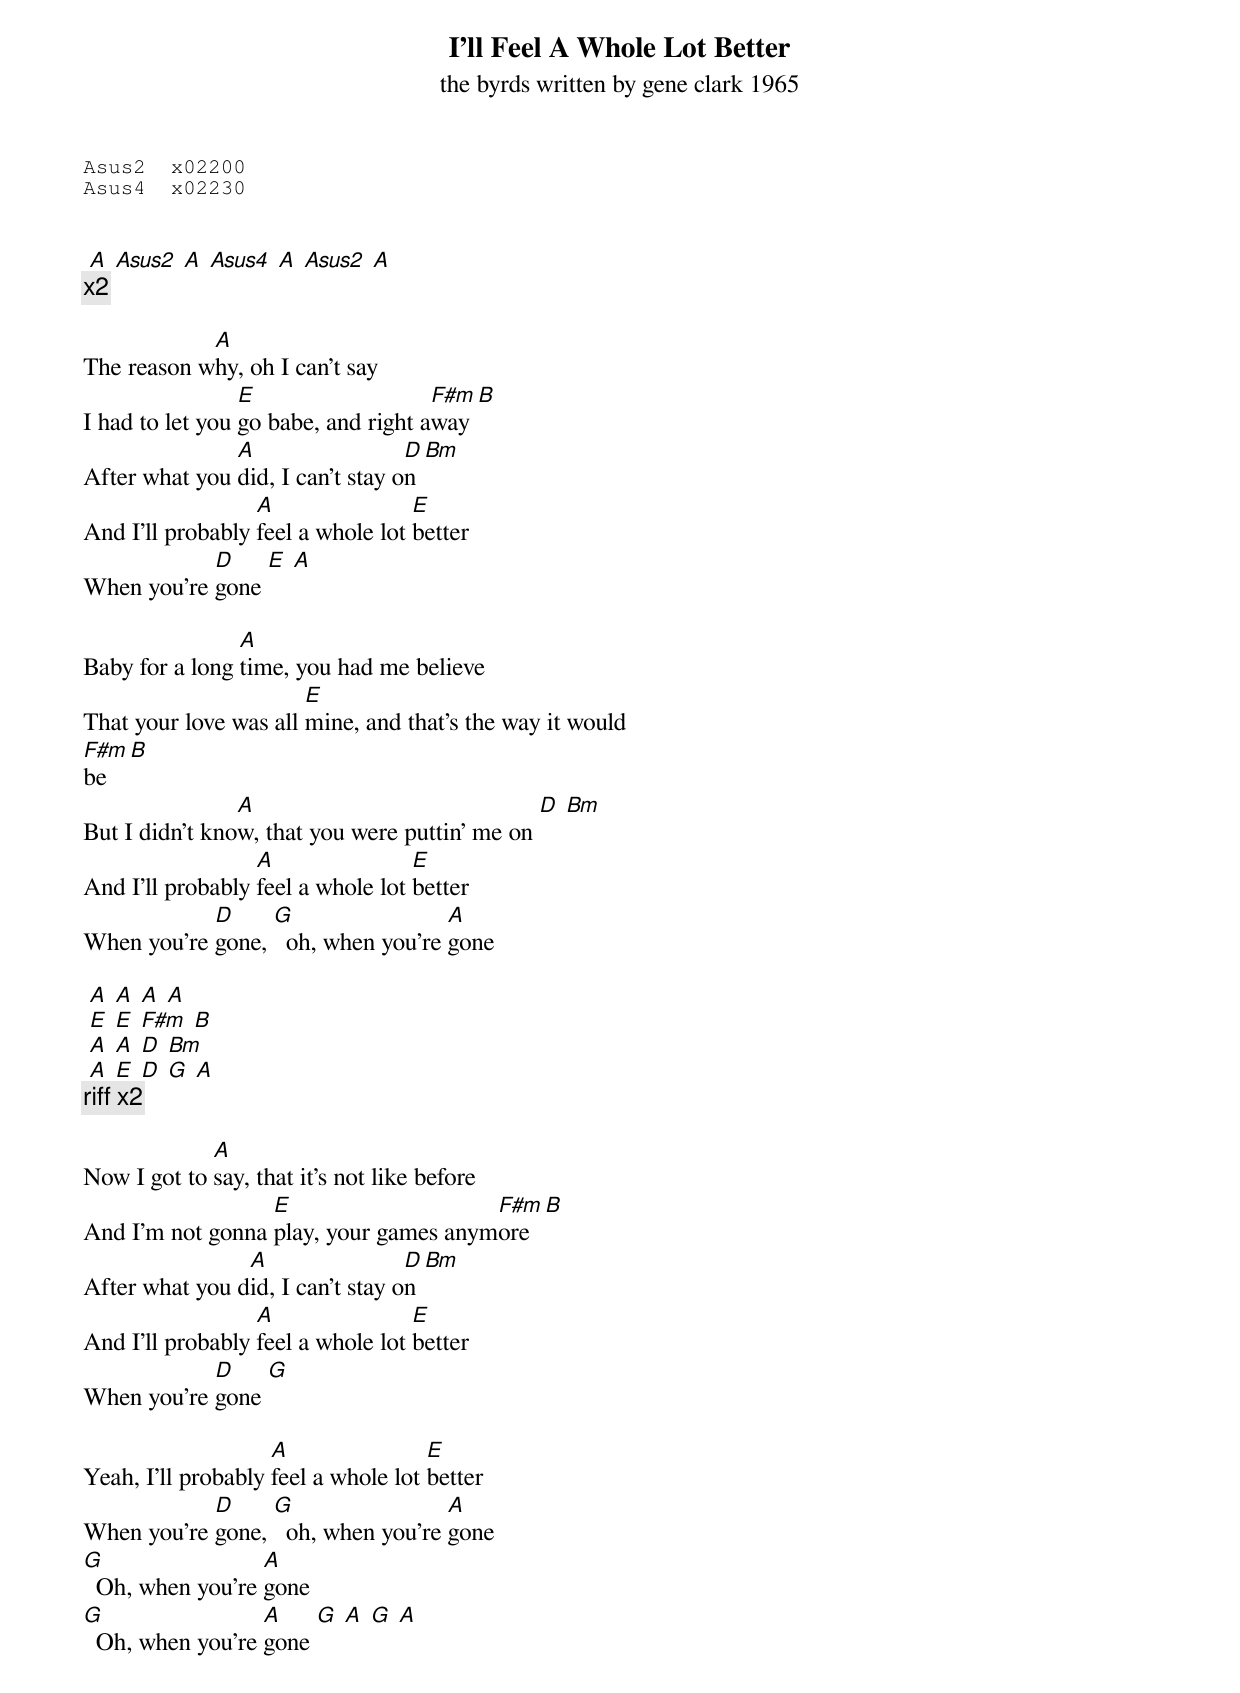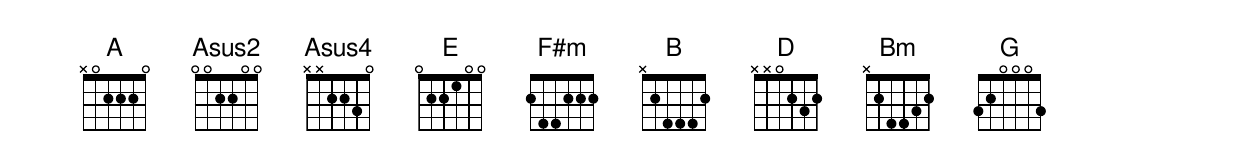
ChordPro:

{title: I'll Feel A Whole Lot Better}
{subtitle: the byrds written by gene clark 1965}

{sot}
Asus2  x02200
Asus4  x02230
{eot}


 [A] [Asus2] [A] [Asus4] [A] [Asus2] [A]
 {c:x2}

The reason w[A]hy, oh I can't say
I had to let you [E]go babe, and right a[F#m]way [B]
After what you [A]did, I can't stay o[D]n [Bm]
And I'll probably [A]feel a whole lot [E]better
When you're [D]gone [E] [A]

Baby for a long [A]time, you had me believe
That your love was all [E]mine, and that's the way it would
[F#m]be [B]
But I didn't kno[A]w, that you were puttin' me on [D] [Bm]
And I'll probably [A]feel a whole lot [E]better
When you're [D]gone, [G]  oh, when you're [A]gone

 [A] [A] [A] [A]
 [E] [E] [F#m] [B]
 [A] [A] [D] [Bm]
 [A] [E] [D] [G] [A]
{c:riff x2}

Now I got to [A]say, that it's not like before
And I'm not gonna [E]play, your games anym[F#m]ore [B]
After what you d[A]id, I can't stay o[D]n [Bm]
And I'll probably [A]feel a whole lot [E]better
When you're [D]gone [G]

Yeah, I'll probably [A]feel a whole lot [E]better
When you're [D]gone, [G]  oh, when you're [A]gone
[G]  Oh, when you're [A]gone
[G]  Oh, when you're [A]gone [G] [A] [G] [A]
